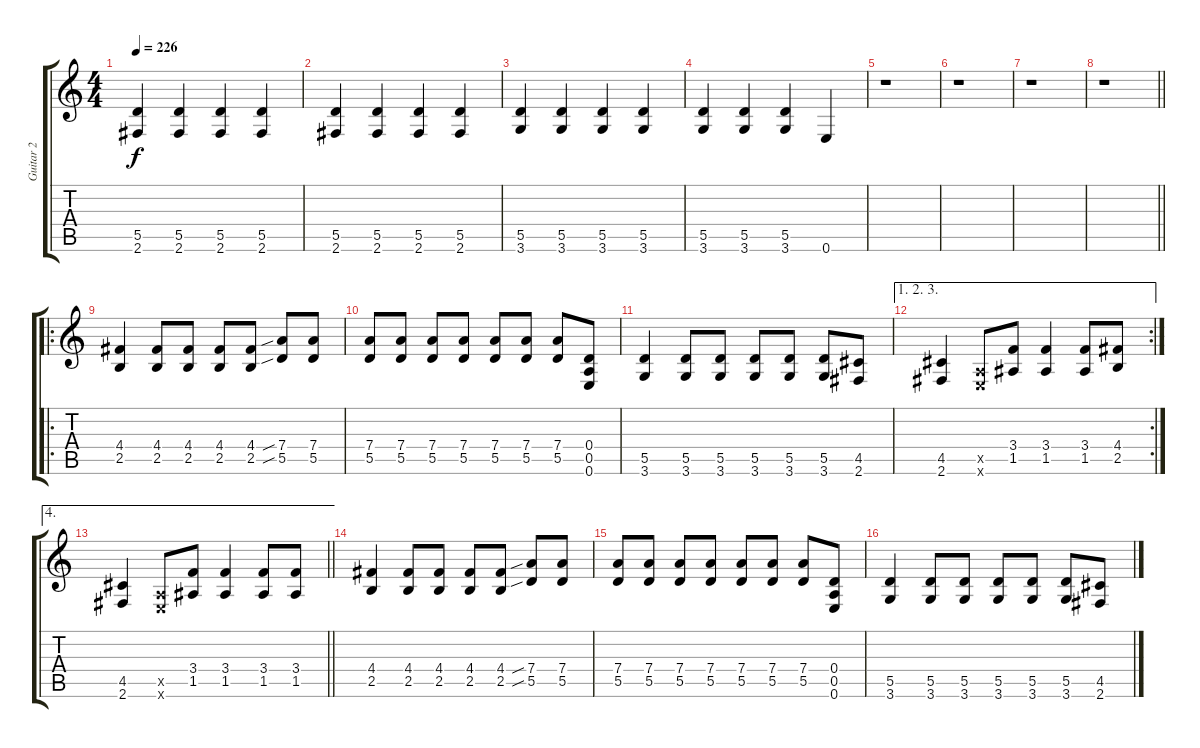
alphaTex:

\track ("Guitar 2" "Guitar 2") {instrument distortionguitar}
\staff {score tabs}
\tuning (E4 B3 G3 D3 A2 E2) {hide}
\ts (4 4)
\tempo 226
\clef g2
\ks c
(5.5 2.6).4{dy f} (5.5 2.6).4 (5.5 2.6).4 (5.5 2.6).4 |
(5.5 2.6).4 (5.5 2.6).4 (5.5 2.6).4 (5.5 2.6).4 |
(5.5 3.6).4 (5.5 3.6).4 (5.5 3.6).4 (5.5 3.6).4 |
(5.5 3.6).4 (5.5 3.6).4 (5.5 3.6).4 0.6.4 |
r.1 |
r.1 |
r.1 |
\barLineRight lightlight
r.1 |
\ro
(4.4 2.5).4 (4.4 2.5).8 (4.4 2.5).8 (4.4 2.5).8 (4.4 2.5).8 (7.4{sib} 5.5{sib}).8 (7.4 5.5).8 |
(7.4 5.5).8 (7.4 5.5).8 (7.4 5.5).8 (7.4 5.5).8 (7.4 5.5).8 (7.4 5.5).8 (7.4 5.5).8 (0.4 0.5 0.6).8 |
(5.5 3.6).4 (5.5 3.6).8 (5.5 3.6).8 (5.5 3.6).8 (5.5 3.6).8 (5.5 3.6).8 (4.5 2.6).8 |
\ae (1 2 3)
\rc 2
(4.5 2.6).4 (0.5{x} 0.6{x}).8 (3.4 1.5).8 (3.4 1.5).4 (3.4 1.5).8 (4.4 2.5).8 |
\ae 4
\barLineRight lightlight
(4.5 2.6).4 (0.5{x} 0.6{x}).8 (3.4 1.5).8 (3.4 1.5).4 (3.4 1.5).8 (3.4 1.5).8 |
(4.4 2.5).4 (4.4 2.5).8 (4.4 2.5).8 (4.4 2.5).8 (4.4 2.5).8 (7.4{sib} 5.5{sib}).8 (7.4 5.5).8 |
(7.4 5.5).8 (7.4 5.5).8 (7.4 5.5).8 (7.4 5.5).8 (7.4 5.5).8 (7.4 5.5).8 (7.4 5.5).8 (0.4 0.5 0.6).8 |
(5.5 3.6).4 (5.5 3.6).8 (5.5 3.6).8 (5.5 3.6).8 (5.5 3.6).8 (5.5 3.6).8 (4.5 2.6).8
